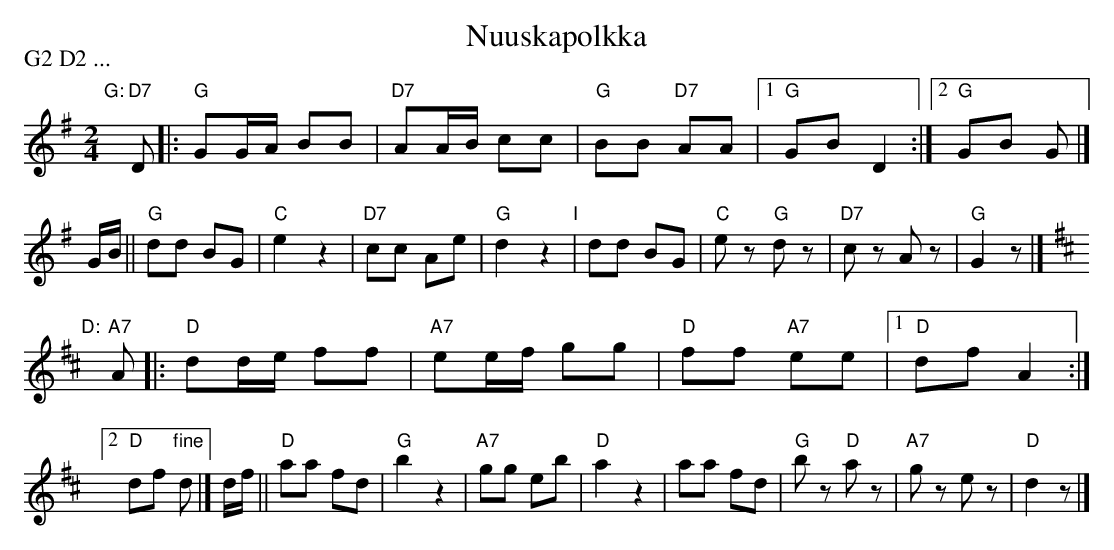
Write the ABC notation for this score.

X:1
T: Nuuskapolkka
M: 2/4
L: 1/8
P: G2 D2 ...
K: G
"G:"[|]\
"D7"D \
|: "G"GG/A/ BB | "D7"AA/B/ cc | "G"BB "D7"AA |1 "G"GB D2 :|2 "G"GB G |]\
G/B/ \
|| "G"dd BG | "C"e2 z2 | "D7"cc Ae | "G"d2 z2 \
"I"\
| dd BG | "C"ez "G"dz | "D7"cz Az | "G"G2z |]
[K:D]"D:"[|]\
"A7"A \
|: "D"dd/e/ ff | "A7"ee/f/ gg | "D"ff "A7"ee |1 "D"df A2 :|2 "D"df "fine"d |]\
d/f/ \
|| "D"aa fd | "G"b2 z2 | "A7"gg eb | "D"a2 z2 \
| aa fd | "G"bz "D"az | "A7"gz ez | "D"d2z |]
